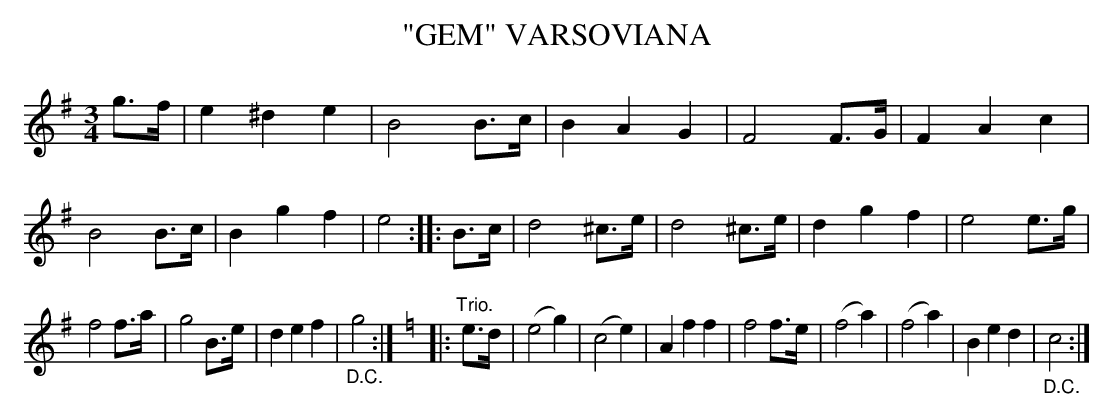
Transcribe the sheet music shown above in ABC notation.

X:1
T: "GEM" VARSOVIANA
M: 3/4
L: 1/8
K: Em	% and D and C
g>f |\
e2^d2e2 | B4B>c | B2A2G2 | F4F>G |\
F2A2c2 | B4B>c | B2g2f2 | e4 ::\
B>c |\
d4^c>e | d4^c>e | d2g2f2 | e4e>g |
f4f>a | g4B>e | d2e2f2 | "_D.C."g4 :|\
[K:=f] [K:C]\
|: "Trio."e>d |\
(e4g2) | (c4e2) | A2f2f2 | f4f>e |\
(f4a2) | (f4a2) | B2e2d2 | "_D.C."c4 :|
